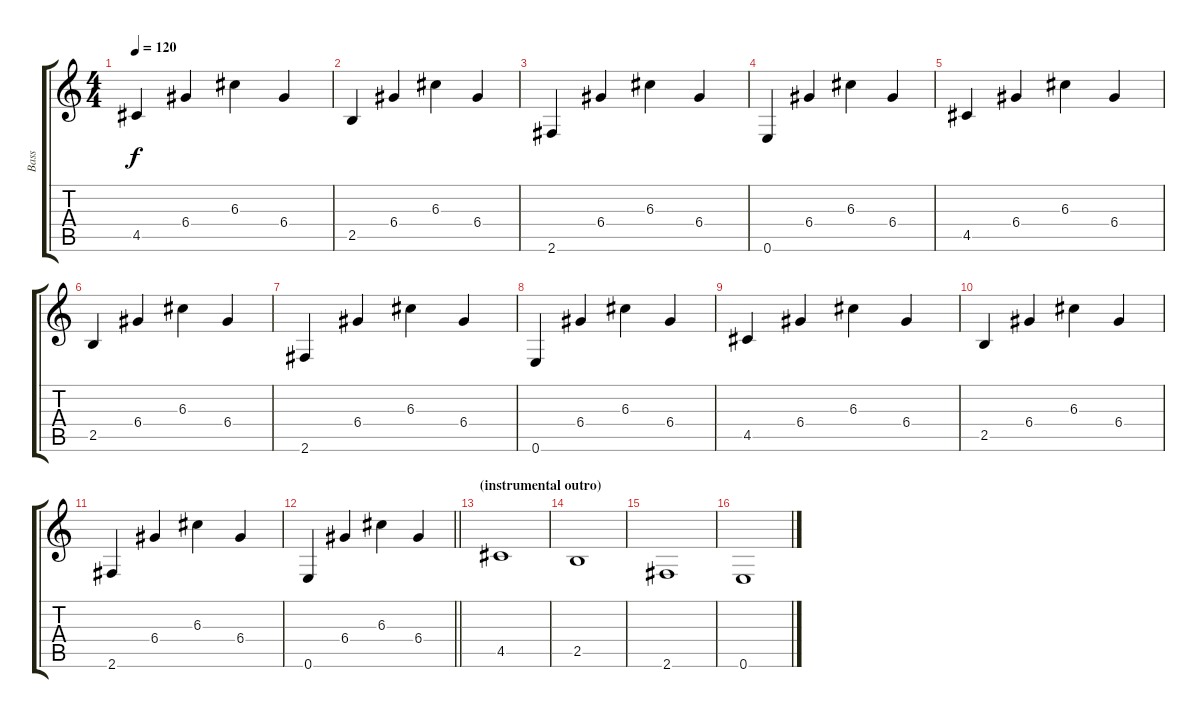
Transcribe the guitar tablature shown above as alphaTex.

\track ("Bass" "Bass") {instrument electricbassfinger}
\staff {score tabs}
\tuning (E4 B3 G3 D3 A2 E2) {hide}
\ts (4 4)
\tempo 120
\clef g2
\ks c
4.5.4{dy f} 6.4.4 6.3.4 6.4.4 |
2.5.4 6.4.4 6.3.4 6.4.4 |
2.6.4 6.4.4 6.3.4 6.4.4 |
0.6.4 6.4.4 6.3.4 6.4.4 |
4.5.4 6.4.4 6.3.4 6.4.4 |
2.5.4 6.4.4 6.3.4 6.4.4 |
2.6.4 6.4.4 6.3.4 6.4.4 |
0.6.4 6.4.4 6.3.4 6.4.4 |
4.5.4 6.4.4 6.3.4 6.4.4 |
2.5.4 6.4.4 6.3.4 6.4.4 |
2.6.4 6.4.4 6.3.4 6.4.4 |
\barLineRight lightlight
0.6.4 6.4.4 6.3.4 6.4.4 |
\section ("" "(instrumental outro)")
4.5.1 |
2.5.1 |
2.6.1 |
0.6.1
